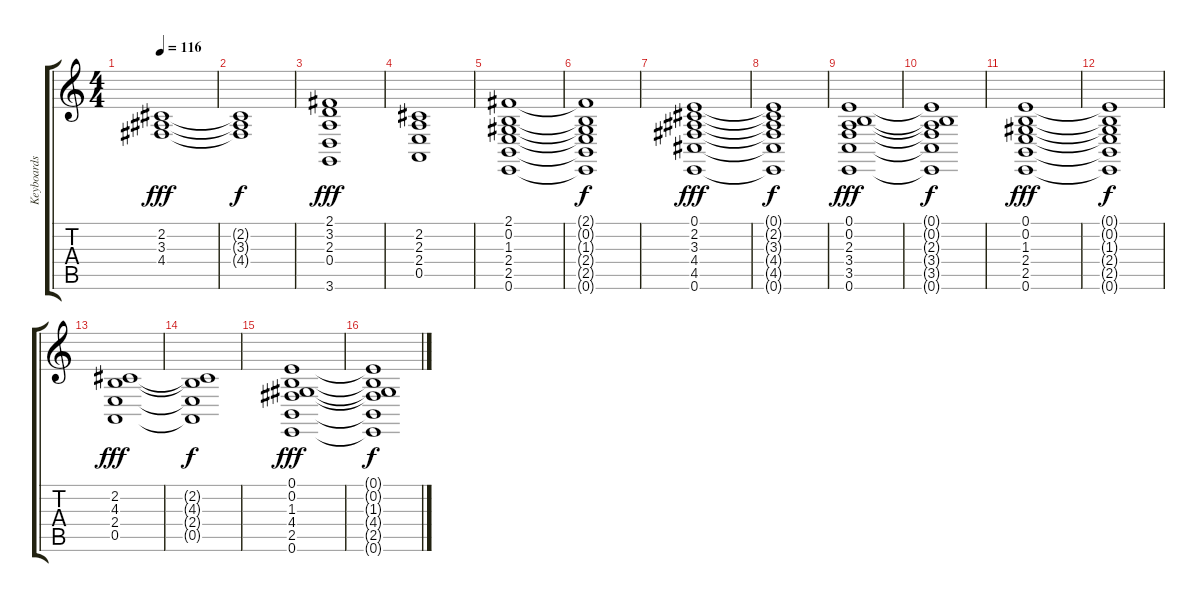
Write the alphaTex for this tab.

\track ("Keyboards" "Keyboards") {instrument stringensemble1}
\staff {score tabs}
\tuning (E4 B3 G3 D3 A2 E2) {hide}
\ts (4 4)
\tempo 116
\clef g2
\ks c
(2.2 3.3 4.4).1{dy fff} |
(2.2{t} 3.3{t} 4.4{t}).1{dy f} |
(2.1 3.2 2.3 0.4 3.6).1{dy fff} |
(2.2 2.3 2.4 0.5).1 |
(2.1 0.2 1.3 2.4 2.5 0.6).1 |
(2.1{t} 0.2{t} 1.3{t} 2.4{t} 2.5{t} 0.6{t}).1{dy f} |
(0.1 2.2 3.3 4.4 4.5 0.6).1{dy fff} |
(0.1{t} 2.2{t} 3.3{t} 4.4{t} 4.5{t} 0.6{t}).1{dy f} |
(0.1 0.2 2.3 3.4 3.5 0.6).1{dy fff} |
(0.1{t} 0.2{t} 2.3{t} 3.4{t} 3.5{t} 0.6{t}).1{dy f} |
(0.1 0.2 1.3 2.4 2.5 0.6).1{dy fff} |
(0.1{t} 0.2{t} 1.3{t} 2.4{t} 2.5{t} 0.6{t}).1{dy f} |
(2.2 4.3 2.4 0.5).1{dy fff} |
(2.2{t} 4.3{t} 2.4{t} 0.5{t}).1{dy f} |
(0.1 0.2 1.3 4.4 2.5 0.6).1{dy fff} |
(0.1{t} 0.2{t} 1.3{t} 4.4{t} 2.5{t} 0.6{t}).1{dy f}
